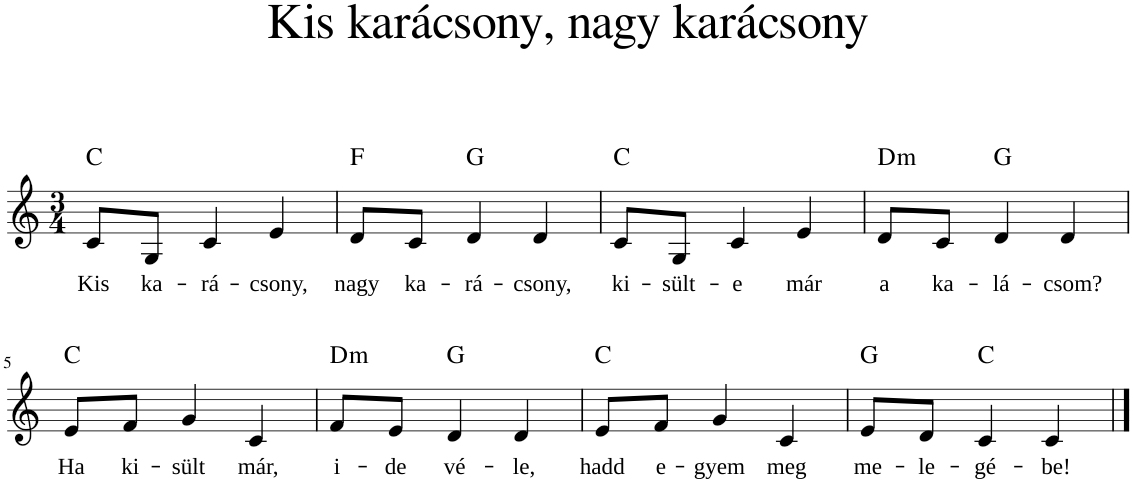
**kern	**text	**harte
*part1	*part1	*part1
*staff1	*staff1	*
*I"Piano	*	*
*I'Pno	*	*
*clefG2	*	*
*k[]	*	*
*M3/4	*	*
=1	=1	=1
!	!LO:LY:b	!
8c/L	Kis	C:maj
!	!LO:LY:b	!
8G/J	ka-	.
!	!LO:LY:b	!
4c/	-rá-	.
!	!LO:LY:b	!
4e/	-csony,	.
=2	=2	=2
!	!LO:LY:b	!
8d/L	nagy	F:maj
!	!LO:LY:b	!
8c/J	ka-	.
!	!LO:LY:b	!
4d/	-rá-	G:maj
!	!LO:LY:b	!
4d/	-csony,	.
=3	=3	=3
!	!LO:LY:b	!
8c/L	ki-	C:maj
!	!LO:LY:b	!
8G/J	-sült-	.
!	!LO:LY:b	!
4c/	-e	.
!	!LO:LY:b	!
4e/	már	.
=4	=4	=4
!	!LO:LY:b	!LO:H:kt=m
8d/L	a	D:min
!	!LO:LY:b	!
8c/J	ka-	.
!	!LO:LY:b	!
4d/	-lá-	G:maj
!	!LO:LY:b	!
4d/	-csom?	.
!!LO:LB:g=z
=5	=5	=5
!	!LO:LY:b	!
8e/L	Ha	C:maj
!	!LO:LY:b	!
8f/J	ki-	.
!	!LO:LY:b	!
4g/	-sült	.
!	!LO:LY:b	!
4c/	már,	.
=6	=6	=6
!	!LO:LY:b	!LO:H:kt=m
8f/L	i-	D:min
!	!LO:LY:b	!
8e/J	-de	.
!	!LO:LY:b	!
4d/	vé-	G:maj
!	!LO:LY:b	!
4d/	-le,	.
=7	=7	=7
!	!LO:LY:b	!
8e/L	hadd	C:maj
!	!LO:LY:b	!
8f/J	e-	.
!	!LO:LY:b	!
4g/	-gyem	.
!	!LO:LY:b	!
4c/	meg	.
=8	=8	=8
!	!LO:LY:b	!
8e/L	me-	G:maj
!	!LO:LY:b	!
8d/J	-le-	.
!	!LO:LY:b	!
4c/	-gé-	C:maj
!	!LO:LY:b	!
4c/	-be!	.
==	==	==
*-	*-	*-
